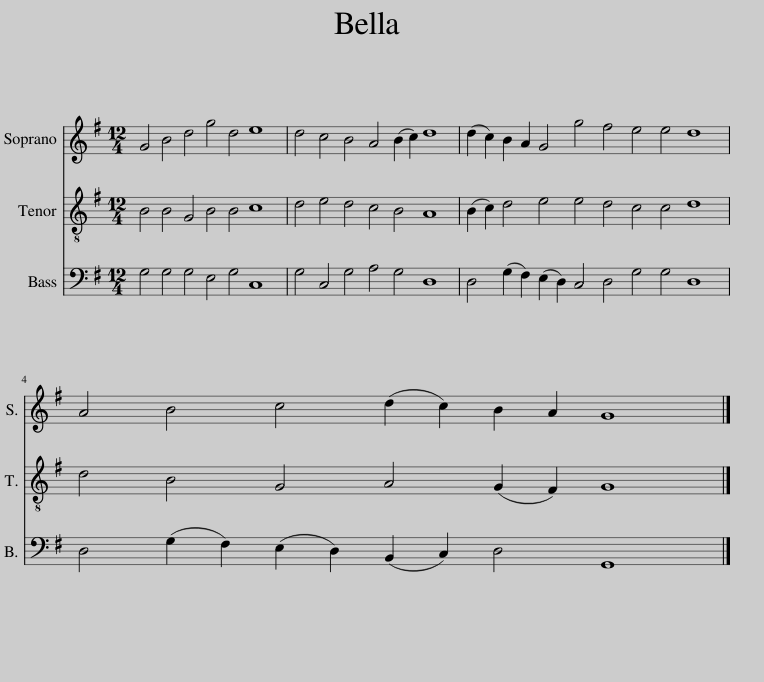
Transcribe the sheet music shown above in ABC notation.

X:1
%%score 1 2 3
L:1/8
M:12/4
I:linebreak $
K:G
V:1 treble
V:2 treble-8
V:3 bass
V:1
 G4 B4 d4 g4 d4 e8 | d4 c4 B4 A4 (B2 c2) d8 | (d2 c2) B2 A2 G4 g4 f4 e4 e4 d8 |$ A4 B4 c4 (d2 c2) B2 A2 G8 |] %4
V:2
 B4 B4 G4 B4 B4 c8 | d4 e4 d4 c4 B4 A8 | (B2 c2) d4 e4 e4 d4 c4 c4 d8 |$ d4 B4 G4 A4 (G2 F2) G8 |] %4
V:3
 G,4 G,4 G,4 E,4 G,4 C,8 | G,4 C,4 G,4 A,4 G,4 D,8 | D,4 (G,2 F,2) (E,2 D,2) C,4 D,4 G,4 G,4 D,8 |$ D,4 (G,2 F,2) (E,2 D,2) (B,,2 C,2) D,4 G,,8 |] %4
